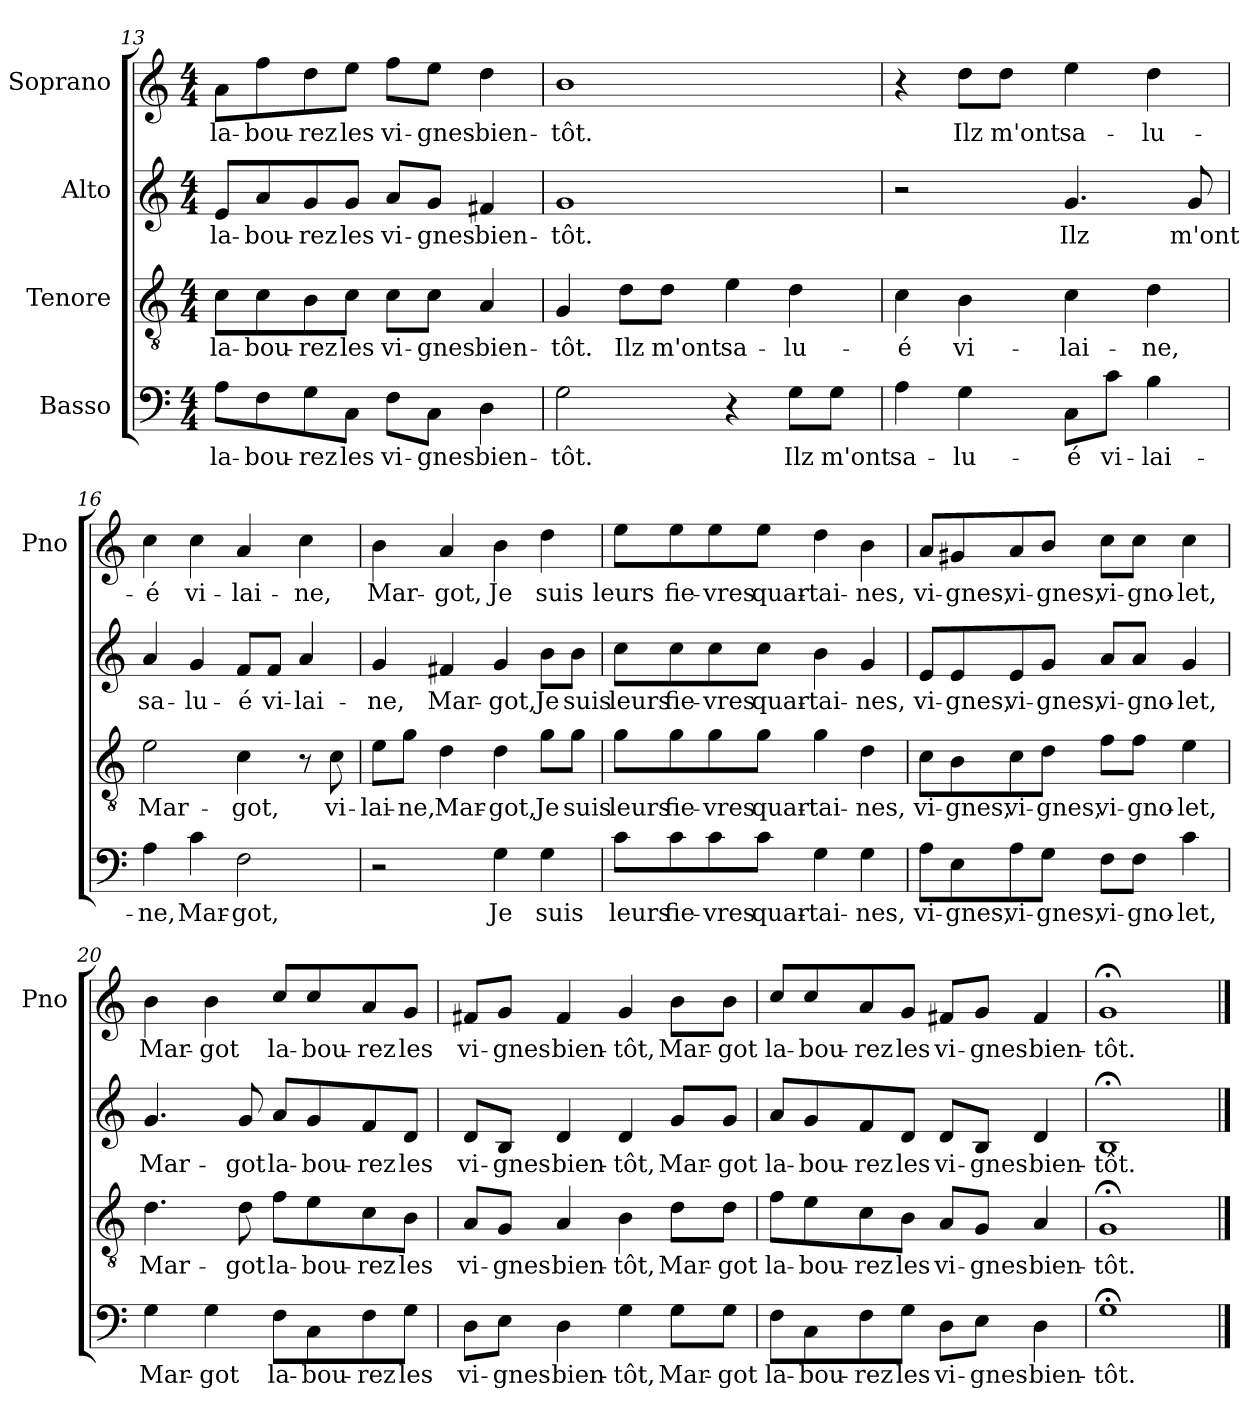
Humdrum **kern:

**kern	**text	**kern	**text	**kern	**text	**kern	**text
*part4	*part4	*part3	*part3	*part2	*part2	*part1	*part1
*staff4	*staff4	*staff3	*staff3	*staff2	*staff2	*staff1	*staff1
*I"Basso	*	*I"Tenore	*	*I"Alto	*	*I"Soprano	*
*	*	*	*	*	*	*I'Pno	*
*clefF4	*	*clefGv2	*	*clefG2	*	*clefG2	*
*k[]	*	*k[]	*	*k[]	*	*k[]	*
*C:	*	*C:	*	*C:	*	*C:	*
*M4/4	*	*M4/4	*	*M4/4	*	*M4/4	*
=13	=13	=13	=13	=13	=13	=13	=13
8A\L	la-	8c\L	la-	8e/L	la-	8a\L	la-
8F\	-bou-	8c\	-bou-	8a/	-bou-	8ff\	-bou-
8G\	-rez	8B\	-rez	8g/	-rez	8dd\	-rez
8C\J	les	8c\J	les	8g/J	les	8ee\J	les
8F\L	vi-	8c\L	vi-	8a/L	vi-	8ff\L	vi-
8C\J	-gnes	8c\J	-gnes	8g/J	-gnes	8ee\J	-gnes
4D\	bien-	4A/	bien-	4f#X/	bien-	4dd\	bien-
=14	=14	=14	=14	=14	=14	=14	=14
2G\	-tôt.	4G/	-tôt.	1g	-tôt.	1b	-tôt.
.	.	8d\L	Ilz	.	.	.	.
.	.	8d\J	m'ont	.	.	.	.
4r	.	4e\	sa-	.	.	.	.
8G\L	Ilz	4d\	-lu-	.	.	.	.
8G\J	m'ont	.	.	.	.	.	.
=15	=15	=15	=15	=15	=15	=15	=15
4A\	sa-	4c\	-é	2r	.	4r	.
4G\	-lu-	4B\	vi-	.	.	8dd\L	Ilz
.	.	.	.	.	.	8dd\J	m'ont
8C\L	-é	4c\	-lai-	4.g/	Ilz	4ee\	sa-
8c\J	vi-	.	.	.	.	.	.
4B\	-lai-	4d\	-ne,	.	.	4dd\	-lu-
.	.	.	.	8g/	m'ont	.	.
!!LO:LB:g=z
=16	=16	=16	=16	=16	=16	=16	=16
4A\	-ne,	2e\	Mar-	4a/	sa-	4cc\	-é
4c\	Mar-	.	.	4g/	-lu-	4cc\	vi-
2F\	-got,	4c\	-got,	8f/L	-é	4a/	-lai-
.	.	.	.	8f/J	vi-	.	.
.	.	8r	.	4a/	-lai-	4cc\	-ne,
.	.	8c\	vi-	.	.	.	.
=17	=17	=17	=17	=17	=17	=17	=17
2r	.	8e\L	-lai-	4g/	-ne,	4b\	Mar-
.	.	8g\J	-ne,	.	.	.	.
.	.	4d\	Mar-	4f#X/	Mar-	4a/	-got,
4G\	Je	4d\	-got,	4g/	-got,	4b\	Je
4G\	suis	8g\L	Je	8b\L	Je	4dd\	suis
.	.	8g\J	suis	8b\J	suis	.	.
=18	=18	=18	=18	=18	=18	=18	=18
8c\L	leurs	8g\L	leurs	8cc\L	leurs	8ee\L	leurs
8c\	fie-	8g\	fie-	8cc\	fie-	8ee\	fie-
8c\	-vres	8g\	-vres	8cc\	-vres	8ee\	-vres
8c\J	quar-	8g\J	quar-	8cc\J	quar-	8ee\J	quar-
4G\	-tai-	4g\	-tai-	4b\	-tai-	4dd\	-tai-
4G\	-nes,	4d\	-nes,	4g/	-nes,	4b\	-nes,
=19	=19	=19	=19	=19	=19	=19	=19
8A\L	vi-	8c\L	vi-	8e/L	vi-	8a/L	vi-
8E\	-gnes,	8B\	-gnes,	8e/	-gnes,	8g#X/	-gnes,
8A\	vi-	8c\	vi-	8e/	vi-	8a/	vi-
8G\J	-gnes,	8d\J	-gnes,	8g/J	-gnes,	8b/J	-gnes,
8F\L	vi-	8f\L	vi-	8a/L	vi-	8cc\L	vi-
8F\J	-gno-	8f\J	-gno-	8a/J	-gno-	8cc\J	-gno-
4c\	-let,	4e\	-let,	4g/	-let,	4cc\	-let,
!!LO:LB:g=z
=20	=20	=20	=20	=20	=20	=20	=20
4G\	-Mar-	4.d\	Mar-	4.g/	Mar-	4b\	-Mar-
4G\	-got	.	.	.	.	4b\	-got
.	.	8d\	-got	8g/	-got	.	.
8F\L	la-	8f\L	la-	8a/L	la-	8cc/L	la-
8C\	-bou-	8e\	-bou-	8g/	-bou-	8cc/	-bou-
8F\	-rez	8c\	-rez	8f/	-rez	8a/	-rez
8G\J	les	8B\J	les	8d/J	les	8g/J	les
=21	=21	=21	=21	=21	=21	=21	=21
8D\L	vi-	8A/L	vi-	8d/L	vi-	8f#X/L	vi-
8E\J	-gnes	8G/J	-gnes	8B/J	-gnes	8g/J	-gnes
4D\	bien-	4A/	bien-	4d/	bien-	4f#/	bien-
4G\	-tôt,	4B\	-tôt,	4d/	-tôt,	4g/	-tôt,
8G\L	Mar-	8d\L	Mar-	8g/L	Mar-	8b\L	Mar-
8G\J	-got	8d\J	-got	8g/J	-got	8b\J	-got
=22	=22	=22	=22	=22	=22	=22	=22
8F\L	la-	8f\L	la-	8a/L	la-	8cc/L	la-
8C\	-bou-	8e\	-bou-	8g/	-bou-	8cc/	-bou-
8F\	-rez	8c\	-rez	8f/	-rez	8a/	-rez
8G\J	les	8B\J	les	8d/J	les	8g/J	les
8D\L	vi-	8A/L	vi-	8d/L	vi-	8f#X/L	vi-
8E\J	-gnes	8G/J	-gnes	8B/J	-gnes	8g/J	-gnes
4D\	bien-	4A/	bien-	4d/	bien-	4f#/	bien-
=23	=23	=23	=23	=23	=23	=23	=23
1G;<	-tôt.	1G;<	-tôt.	1B;<	-tôt.	1g;<	-tôt.
==	==	==	==	==	==	==	==
*-	*-	*-	*-	*-	*-	*-	*-
